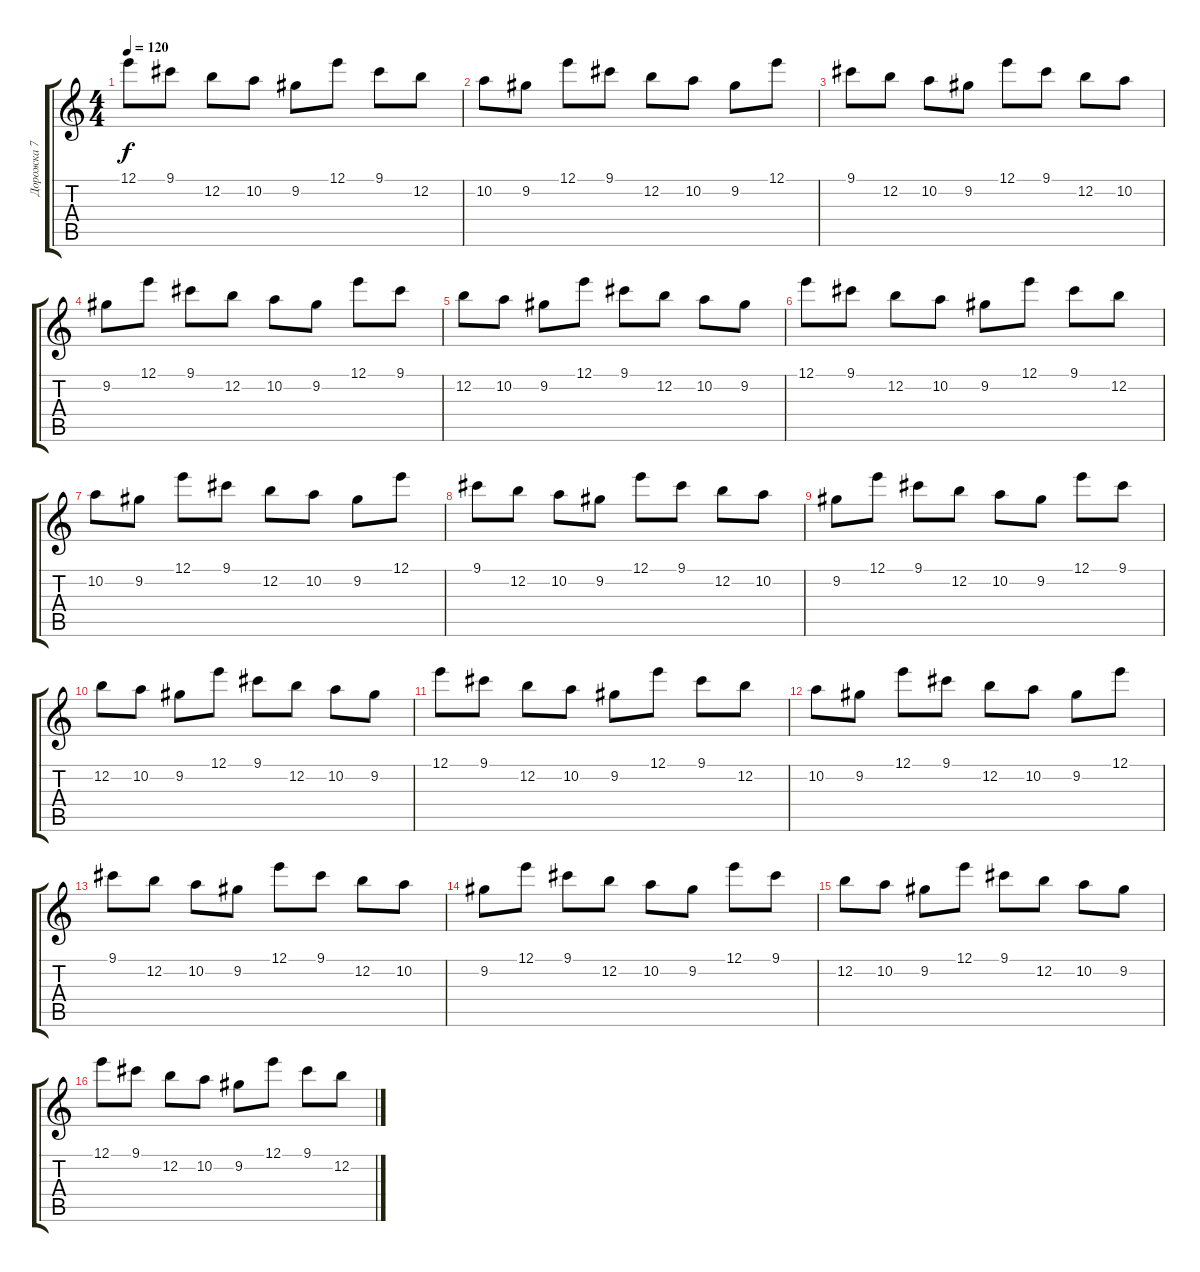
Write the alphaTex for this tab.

\track ("Дорожка 7" "Дорожка 7") {instrument overdrivenguitar}
\staff {score tabs}
\tuning (E4 B3 G3 D3 A2 E2) {hide}
\ts (4 4)
\tempo 120
\clef g2
\ks c
12.1.8{dy f} 9.1.8 12.2.8 10.2.8 9.2.8 12.1.8 9.1.8 12.2.8 |
10.2.8 9.2.8 12.1.8 9.1.8 12.2.8 10.2.8 9.2.8 12.1.8 |
9.1.8 12.2.8 10.2.8 9.2.8 12.1.8 9.1.8 12.2.8 10.2.8 |
9.2.8 12.1.8 9.1.8 12.2.8 10.2.8 9.2.8 12.1.8 9.1.8 |
12.2.8 10.2.8 9.2.8 12.1.8 9.1.8 12.2.8 10.2.8 9.2.8 |
12.1.8 9.1.8 12.2.8 10.2.8 9.2.8 12.1.8 9.1.8 12.2.8 |
10.2.8 9.2.8 12.1.8 9.1.8 12.2.8 10.2.8 9.2.8 12.1.8 |
9.1.8 12.2.8 10.2.8 9.2.8 12.1.8 9.1.8 12.2.8 10.2.8 |
9.2.8 12.1.8 9.1.8 12.2.8 10.2.8 9.2.8 12.1.8 9.1.8 |
12.2.8 10.2.8 9.2.8 12.1.8 9.1.8 12.2.8 10.2.8 9.2.8 |
12.1.8 9.1.8 12.2.8 10.2.8 9.2.8 12.1.8 9.1.8 12.2.8 |
10.2.8 9.2.8 12.1.8 9.1.8 12.2.8 10.2.8 9.2.8 12.1.8 |
9.1.8 12.2.8 10.2.8 9.2.8 12.1.8 9.1.8 12.2.8 10.2.8 |
9.2.8 12.1.8 9.1.8 12.2.8 10.2.8 9.2.8 12.1.8 9.1.8 |
12.2.8 10.2.8 9.2.8 12.1.8 9.1.8 12.2.8 10.2.8 9.2.8 |
12.1.8 9.1.8 12.2.8 10.2.8 9.2.8 12.1.8 9.1.8 12.2.8
